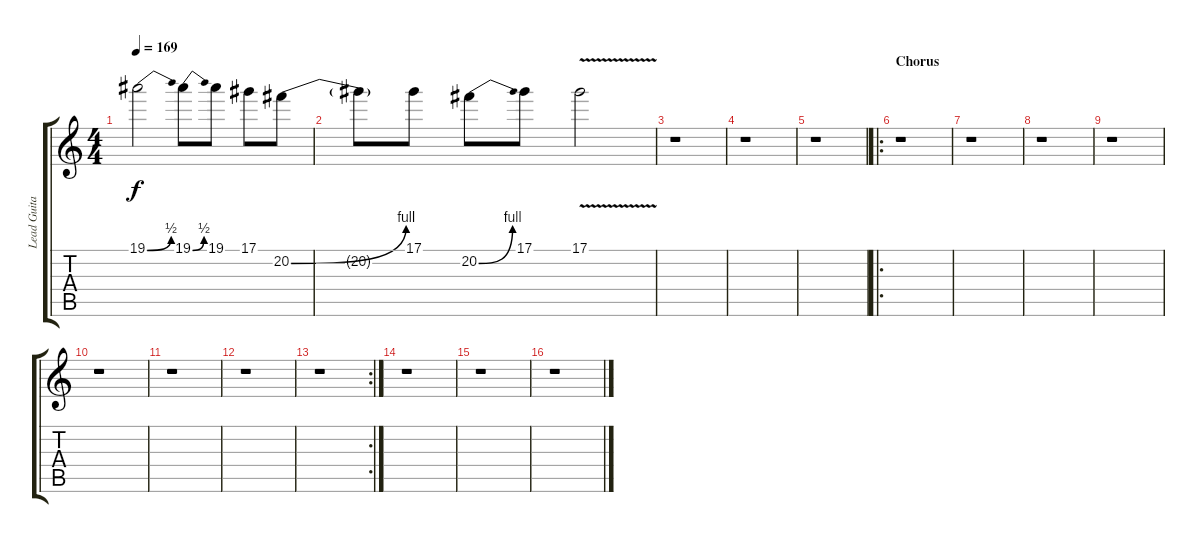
\track ("Lead Guitar 1" "Lead Guita") {instrument distortionguitar}
\staff {score tabs}
\tuning (Eb4 Bb3 Gb3 Db3 Ab2 Eb2) {hide}
\ts (4 4)
\tempo 169
\clef g2
\ks c
19.1{be (bend 0 0 60 2)}.2{dy f} 19.1{be (bend 0 0 60 2)}.8 19.1.8 17.1.8 20.2{be (bend 0 0 60 4)}.8 |
20.2{t}.8 17.1.8 20.2{be (bend 0 0 60 4)}.8 17.1.8 17.1{v}.2 |
r.1 |
r.1 |
r.1 |
\ro
\section ("" "Chorus")
r.1 |
r.1 |
r.1 |
r.1 |
r.1 |
r.1 |
r.1 |
\rc 2
r.1 |
r.1 |
r.1 |
r.1
